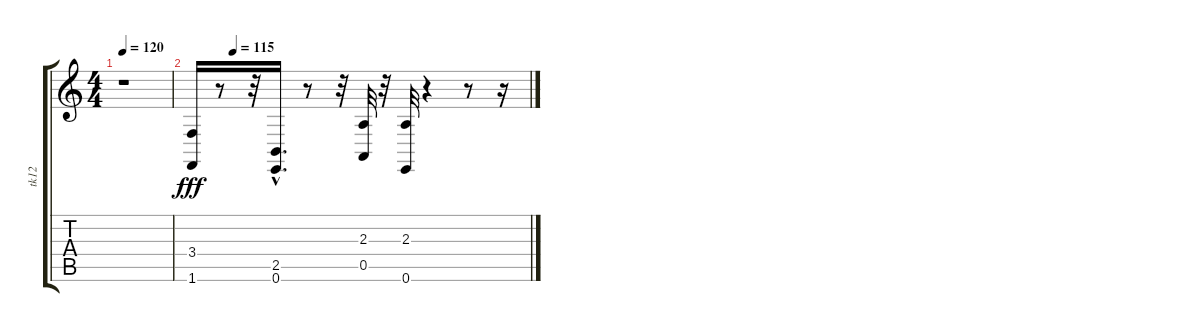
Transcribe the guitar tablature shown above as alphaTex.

\track ("tk12" "tk12") {instrument tuba}
\staff {score tabs}
\tuning (E4 B3 G3 D3 A2 E2) {hide}
\ts (4 4)
\tempo 120
\clef g2
\ks c
r.1{dy fff} |
\tempo (115 0.125)
(3.4 1.6).16 r.8 r.32 (2.5 0.6{hac}).16{d} r.8 r.32 (2.3 0.5).32 r.32 (2.3 0.6).32 r.4 r.8 r.16
